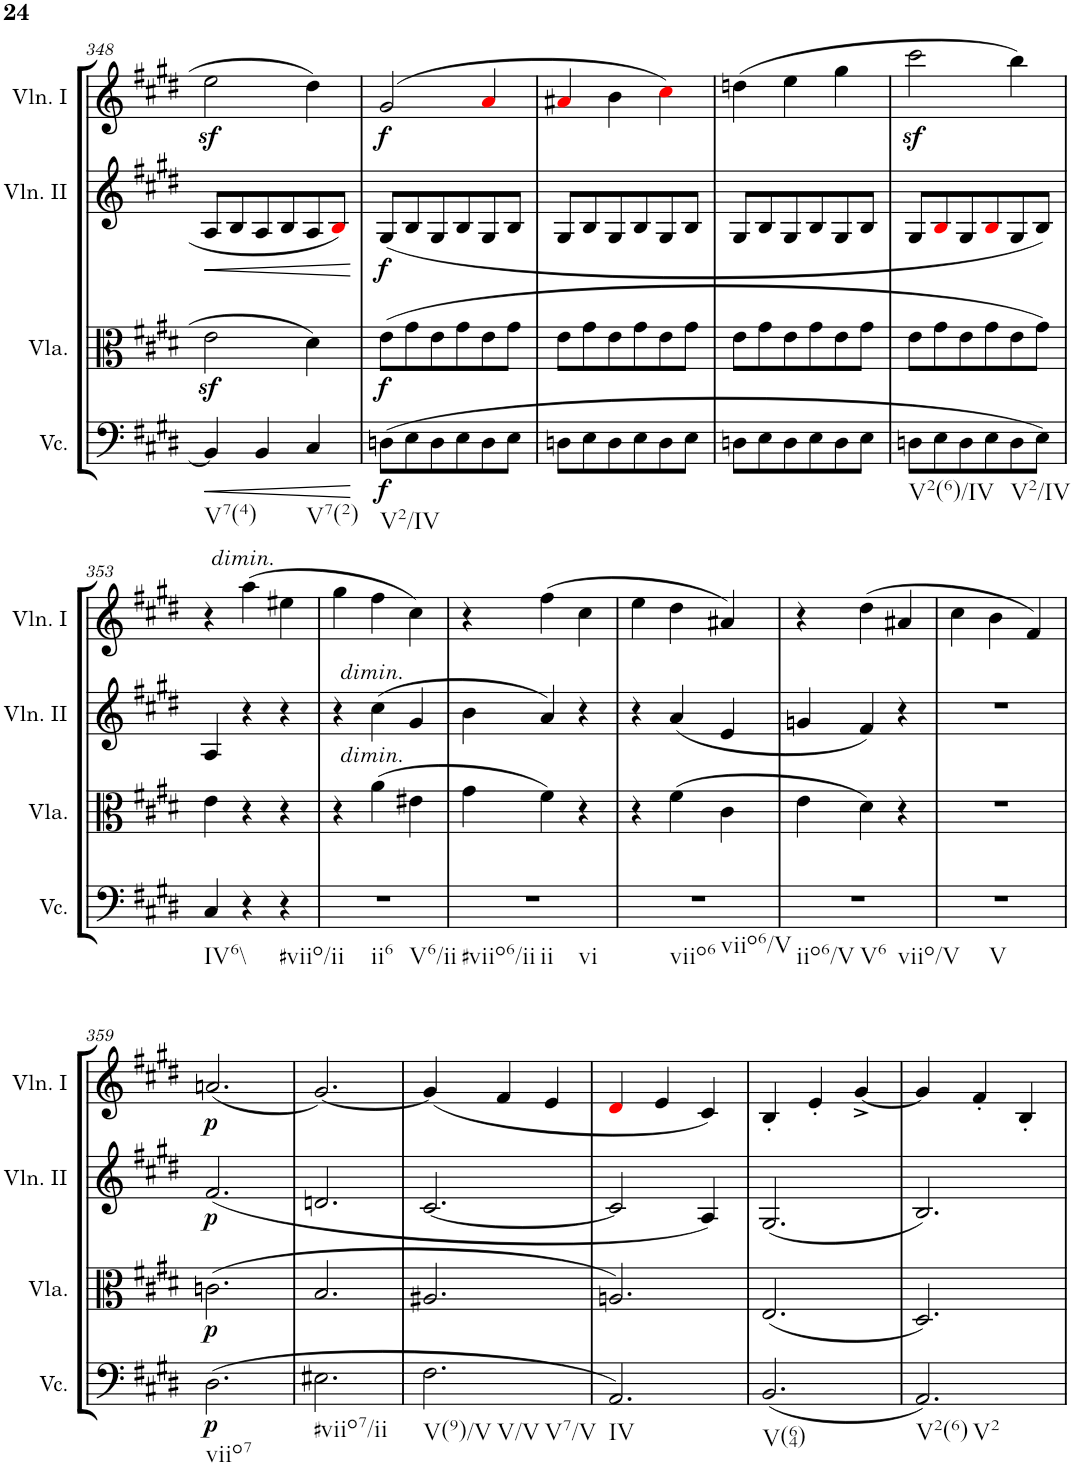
**kern	**dynam	**kern	**dynam	**kern	**dynam	**kern	**dynam
*part4	*part4	*part3	*part3	*part2	*part2	*part1	*part1
*staff4	*staff4	*staff3	*staff3	*staff2	*staff2	*staff1	*staff1
*I"Violoncello	*	*I"Viola	*	*I"Violino II	*	*I"Violino I	*
*I'Vc.	*	*I'Vla.	*	*I'Vln. II	*	*I'Vln. I	*
!!LO:PB:g=z
*clefF4	*	*clefC3	*	*clefG2	*	*clefG2	*
*k[f#c#g#d#]	*	*k[f#c#g#d#]	*	*k[f#c#g#d#]	*	*k[f#c#g#d#]	*
*M3/4	*	*M3/4	*	*M3/4	*	*M3/4	*
=348	=348	=348	=348	=348	=348	=348	=348
!LO:TX:b:t=V7(4)	!	!	!	!	!	!	!
!	!LO:HP:b	!	!	!	!LO:HP:b	!	!
4BB/]	<	2ez<\	.	8A/L	<	2eez<\	.
.	.	.	.	8B/	.	.	.
4BB/	.	.	.	8A/	.	.	.
.	.	.	.	8B/	.	.	.
!LO:TX:b:t=V7(2)	!	!	!	!	!	!	!
4C#/	.	4d#\	.	8A/	.	4dd#\	.
.	.	.	.	8Bi/J	.	.	.
.	[	.	.	.	[	.	.
=349	=349	=349	=349	=349	=349	=349	=349
!LO:TX:b:t=V2/IV	!	!	!	!	!	!	!
!	!LO:DY:b	!	!LO:DY:b	!	!LO:DY:b	!	!LO:DY:b
(8Dn\L	f	(8e\L	f	(8G#/L	f	(2g#/	f
8E\	.	8g#\	.	8B/	.	.	.
8D\	.	8e\	.	8G#/	.	.	.
8E\	.	8g#\	.	8B/	.	.	.
8D\	.	8e\	.	8G#/	.	4ai/	.
8E\J	.	8g#\J	.	8B/J	.	.	.
=350	=350	=350	=350	=350	=350	=350	=350
8Dn\L	.	8e\L	.	8G#/L	.	4a#Xi/	.
8E\	.	8g#\	.	8B/	.	.	.
8D\	.	8e\	.	8G#/	.	4b\	.
8E\	.	8g#\	.	8B/	.	.	.
8D\	.	8e\	.	8G#/	.	4cc#i\)	.
8E\J	.	8g#\J	.	8B/J	.	.	.
=351	=351	=351	=351	=351	=351	=351	=351
8Dn\L	.	8e\L	.	8G#/L	.	(4ddn\	.
8E\	.	8g#\	.	8B/	.	.	.
8D\	.	8e\	.	8G#/	.	4ee\	.
8E\	.	8g#\	.	8B/	.	.	.
8D\	.	8e\	.	8G#/	.	4gg#\	.
8E\J	.	8g#\J	.	8B/J	.	.	.
=352	=352	=352	=352	=352	=352	=352	=352
!LO:TX:b:t=V2(6)/IV	!	!	!	!	!	!	!
8Dn\L	.	8e\L	.	8G#/L	.	2ccc#z<\	.
8E\	.	8g#\	.	8Bi/	.	.	.
8D\	.	8e\	.	8G#/	.	.	.
8E\	.	8g#\	.	8Bi/	.	.	.
!LO:TX:b:t=V2/IV	!	!	!	!	!	!	!
8D\	.	8e\	.	8G#/	.	4bb\)	.
8E\J)	.	8g#\J)	.	8B/J)	.	.	.
!!LO:LB:g=z
=353	=353	=353	=353	=353	=353	=353	=353
!LO:TX:b:t=IV6\\	!	!	!	!	!	!	!
4C#/	.	4e\	.	4A/	.	4r	.
!	!	!	!	!	!	!LO:TX:a:i:t=dimin.	!
4r	.	4r	.	4r	.	(4aa\	.
!LO:TX:b:t=#viio/ii	!	!	!	!	!	!	!
4r	.	4r	.	4r	.	4ee#X\	.
=354	=354	=354	=354	=354	=354	=354	=354
!LO:TX:b:t=ii6	!	!	!	!	!	!	!
!LO:TX:b:t=V6/ii	!	!	!	!	!	!	!
2.r	.	4r	.	4r	.	4gg#\	.
!	!	!	!	!LO:TX:a:i:t=dimin.	!	!	!
!	!	!LO:TX:a:i:t=dimin.	!	!	!	!	!
.	.	(4a\	.	(4cc#\	.	4ff#\	.
.	.	4e#X\	.	4g#/	.	4cc#\)	.
=355	=355	=355	=355	=355	=355	=355	=355
!LO:TX:b:t=#viio6/ii	!	!	!	!	!	!	!
!LO:TX:b:t=ii	!	!	!	!	!	!	!
!LO:TX:b:t=vi	!	!	!	!	!	!	!
2.r	.	4g#\	.	4b\	.	4r	.
.	.	4f#\)	.	4a/)	.	(4ff#\	.
.	.	4r	.	4r	.	4cc#\	.
=356	=356	=356	=356	=356	=356	=356	=356
!LO:TX:b:t=viio6	!	!	!	!	!	!	!
!LO:TX:b:t=viio6/V	!	!	!	!	!	!	!
2.r	.	4r	.	4r	.	4ee\	.
.	.	(4f#\	.	(4a/	.	4dd#\	.
.	.	4c#\	.	4e/	.	4a#X/)	.
=357	=357	=357	=357	=357	=357	=357	=357
!LO:TX:b:t=iio6/V	!	!	!	!	!	!	!
!LO:TX:b:t=V6	!	!	!	!	!	!	!
!LO:TX:b:t=viio/V	!	!	!	!	!	!	!
2.r	.	4e\	.	4gn/	.	4r	.
.	.	4d#\)	.	4f#/)	.	(4dd#\	.
.	.	4r	.	4r	.	4a#X/	.
=358	=358	=358	=358	=358	=358	=358	=358
!LO:TX:b:t=V	!	!	!	!	!	!	!
2.r	.	2.r	.	2.r	.	4cc#\	.
.	.	.	.	.	.	4b\	.
.	.	.	.	.	.	4f#/)	.
!!LO:LB:g=z
=359	=359	=359	=359	=359	=359	=359	=359
!LO:TX:b:t=viio7	!	!	!	!	!	!	!
!	!LO:DY:b	!	!LO:DY:b	!	!LO:DY:b	!	!LO:DY:b
(2.D#\	p	(2.cn\	p	(2.f#/	p	(2.an/	p
=360	=360	=360	=360	=360	=360	=360	=360
!LO:TX:b:t=#viio7/ii	!	!	!	!	!	!	!
2.E#X\	.	2.B/	.	2.dn/	.	[2.g#/)	.
=361	=361	=361	=361	=361	=361	=361	=361
!LO:TX:b:t=V(9)/V	!	!	!	!	!	!	!
!LO:TX:b:t=V/V	!	!	!	!	!	!	!
!LO:TX:b:t=V7/V	!	!	!	!	!	!	!
2.F#\	.	2.A#X/	.	[2.c#/	.	(4g#/]	.
.	.	.	.	.	.	4f#/	.
.	.	.	.	.	.	4e/	.
=362	=362	=362	=362	=362	=362	=362	=362
!LO:TX:b:t=IV	!	!	!	!	!	!	!
2.AA/)	.	2.An/)	.	2c#/]	.	4d#i/	.
.	.	.	.	.	.	4e/	.
.	.	.	.	4A/)	.	4c#/)	.
=363	=363	=363	=363	=363	=363	=363	=363
!LO:TX:b:t=V(64)	!	!	!	!	!	!	!
(2.BB/	.	(2.E/	.	(2.G#/	.	4B'/	.
.	.	.	.	.	.	4e'/	.
.	.	.	.	.	.	[4g#^/	.
=364	=364	=364	=364	=364	=364	=364	=364
!LO:TX:b:t=V2(6)	!	!	!	!	!	!	!
!LO:TX:b:t=V2	!	!	!	!	!	!	!
2.AA/)	.	2.D#/)	.	2.B/)	.	4g#/]	.
.	.	.	.	.	.	4f#'/	.
.	.	.	.	.	.	4B'/	.
=	=	=	=	=	=	=	=
*-	*-	*-	*-	*-	*-	*-	*-
